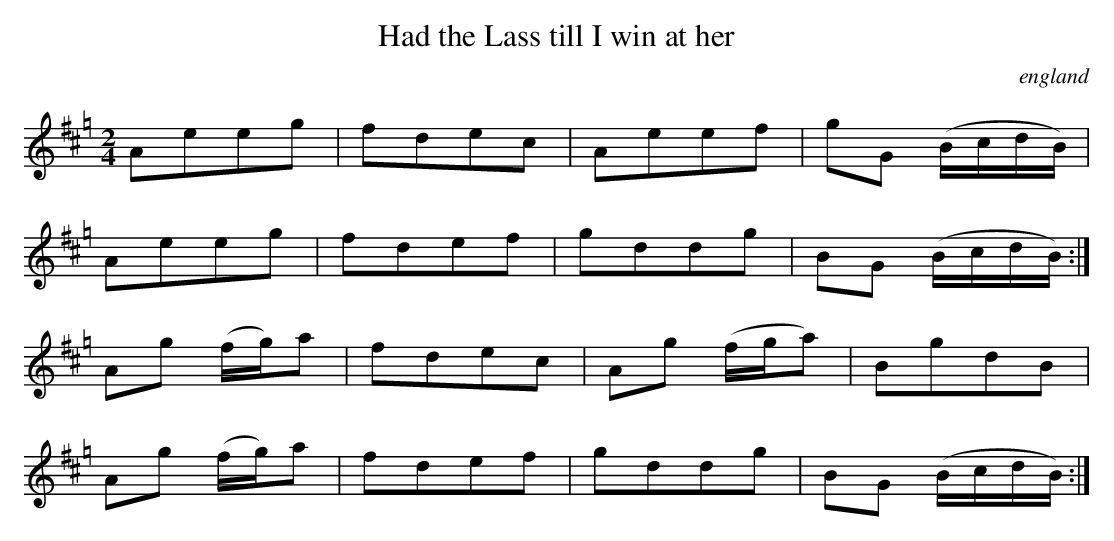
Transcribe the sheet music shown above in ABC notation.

X:1
T:Had the Lass till I win at her
O:england
M:2/4
L:1/8
K:Hp
Aeeg      |fdec|Aeef      |gG (B/c/d/B/) |
Aeeg      |fdef|gddg      |BG (B/c/d/B/):|
Ag (f/g/)a|fdec|Ag (f/g/a)|BgdB          |
Ag (f/g/)a|fdef|gddg      |BG (B/c/d/B/):|
